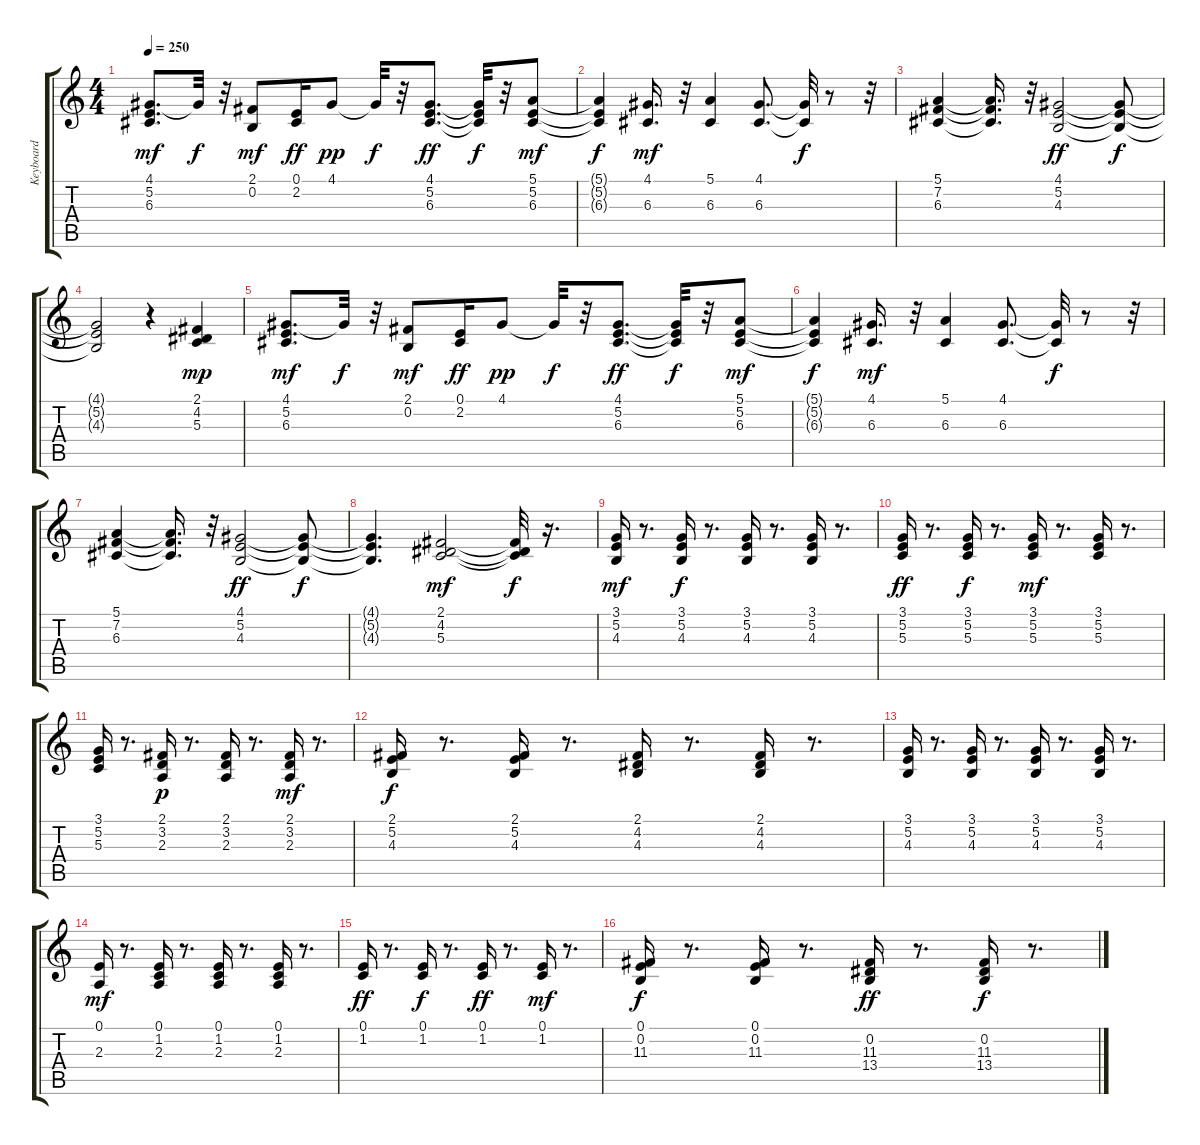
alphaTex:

\track ("Keyboard" "Keyboard") {instrument electricpiano2}
\staff {score tabs}
\tuning (E4 B3 G3 D3 A2 E2) {hide}
\ts (4 4)
\tempo 250
\clef g2
\ks c
(4.1 5.2 6.3).8{d dy mf} 4.1{t}.32{dy f} r.32 (2.1 0.2).8{dy mf} (0.1 2.2).16{dy ff} 4.1.8{dy pp} 4.1{t}.32{dy f} r.32 (4.1 5.2 6.3).8{d dy ff} (4.1{t} 5.2{t} 6.3{t}).32{dy f} r.32 (5.1 5.2 6.3).8{dy mf} |
(5.1{t} 5.2{t} 6.3{t}).4{dy f} (4.1 6.3).16{d dy mf} r.32 (5.1 6.3).4 (4.1 6.3).8{d} (4.1{t} 6.3{t}).32{dy f} r.8 r.32 |
(5.1 7.2 6.3).4 (5.1{t} 7.2{t} 6.3{t}).16{d} r.32 (4.1 5.2 4.3).2{dy ff} (4.1{t} 5.2{t} 4.3{t}).8{dy f} |
(4.1{t} 5.2{t} 4.3{t}).2 r.4 (2.1 4.2 5.3).4{dy mp} |
(4.1 5.2 6.3).8{d dy mf} 4.1{t}.32{dy f} r.32 (2.1 0.2).8{dy mf} (0.1 2.2).16{dy ff} 4.1.8{dy pp} 4.1{t}.32{dy f} r.32 (4.1 5.2 6.3).8{d dy ff} (4.1{t} 5.2{t} 6.3{t}).32{dy f} r.32 (5.1 5.2 6.3).8{dy mf} |
(5.1{t} 5.2{t} 6.3{t}).4{dy f} (4.1 6.3).16{d dy mf} r.32 (5.1 6.3).4 (4.1 6.3).8{d} (4.1{t} 6.3{t}).32{dy f} r.8 r.32 |
(5.1 7.2 6.3).4 (5.1{t} 7.2{t} 6.3{t}).16{d} r.32 (4.1 5.2 4.3).2{dy ff} (4.1{t} 5.2{t} 4.3{t}).8{dy f} |
(4.1{t} 5.2{t} 4.3{t}).4{d} (2.1 4.2 5.3).2{dy mf} (2.1{t} 4.2{t} 5.3{t}).32{dy f} r.16{d} |
(3.1 5.2 4.3).16{dy mf} r.8{d} (3.1 5.2 4.3).16{dy f} r.8{d} (3.1 5.2 4.3).16 r.8{d} (3.1 5.2 4.3).16 r.8{d} |
(3.1 5.2 5.3).16{dy ff} r.8{d} (3.1 5.2 5.3).16{dy f} r.8{d} (3.1 5.2 5.3).16{dy mf} r.8{d} (3.1 5.2 5.3).16 r.8{d} |
(3.1 5.2 5.3).16 r.8{d} (2.1 3.2 2.3).16{dy p} r.8{d} (2.1 3.2 2.3).16 r.8{d} (2.1 3.2 2.3).16{dy mf} r.8{d} |
(2.1 5.2 4.3).16{dy f} r.8{d} (2.1 5.2 4.3).16 r.8{d} (2.1 4.2 4.3).16 r.8{d} (2.1 4.2 4.3).16 r.8{d} |
(3.1 5.2 4.3).16 r.8{d} (3.1 5.2 4.3).16 r.8{d} (3.1 5.2 4.3).16 r.8{d} (3.1 5.2 4.3).16 r.8{d} |
(0.1 2.3).16{dy mf} r.8{d} (0.1 1.2 2.3).16 r.8{d} (0.1 1.2 2.3).16 r.8{d} (0.1 1.2 2.3).16 r.8{d} |
(0.1 1.2).16{dy ff} r.8{d} (0.1 1.2).16{dy f} r.8{d} (0.1 1.2).16{dy ff} r.8{d} (0.1 1.2).16{dy mf} r.8{d} |
(0.1 0.2 11.3).16{dy f} r.8{d} (0.1 0.2 11.3).16 r.8{d} (0.2 11.3 13.4).16{dy ff} r.8{d} (0.2 11.3 13.4).16{dy f} r.8{d}
